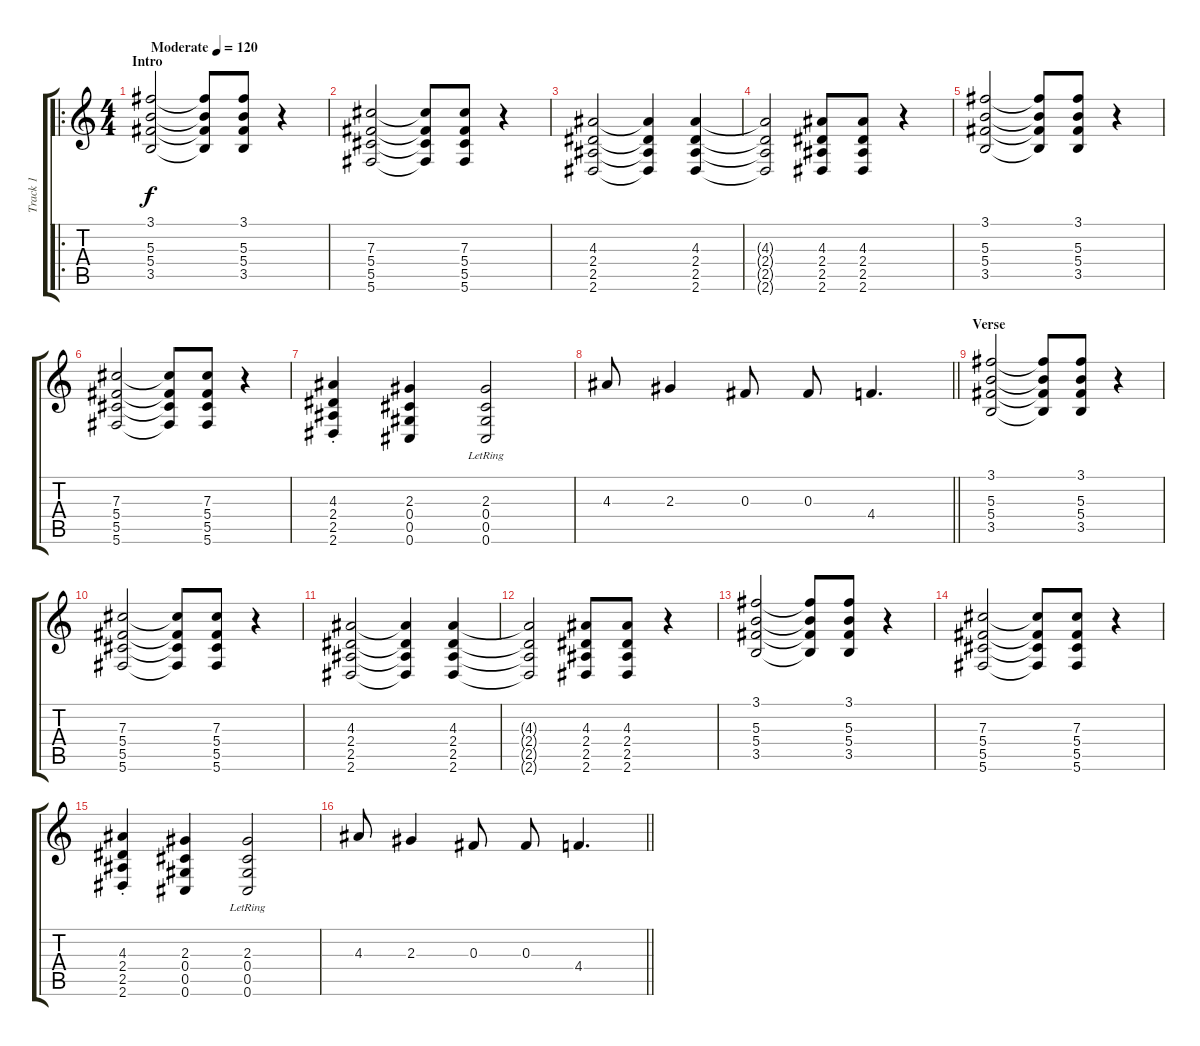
\track ("Track 1" "Track 1") {instrument acousticguitarsteel}
\staff {score tabs}
\tuning (Eb4 Bb3 Gb3 Db3 Ab2 Db2) {hide}
\ro
\ts (4 4)
\section ("" "Intro")
\tempo (120 "Moderate")
\clef g2
\ks c
(3.1 5.3 5.4 3.5).2{dy f instrument acousticguitarsteel} (3.1{t} 5.3{t} 5.4{t} 3.5{t}).8 (3.1 5.3 5.4 3.5).8 r.4 |
(7.3 5.4 5.5 5.6).2 (7.3{t} 5.4{t} 5.5{t} 5.6{t}).8 (7.3 5.4 5.5 5.6).8 r.4 |
(4.3 2.4 2.5 2.6).2 (4.3{t} 2.4{t} 2.5{t} 2.6{t}).4 (4.3 2.4 2.5 2.6).4 |
(4.3{t} 2.4{t} 2.5{t} 2.6{t}).2 (4.3 2.4 2.5 2.6).8 (4.3 2.4 2.5 2.6).8 r.4 |
(3.1 5.3 5.4 3.5).2 (3.1{t} 5.3{t} 5.4{t} 3.5{t}).8 (3.1 5.3 5.4 3.5).8 r.4 |
(7.3 5.4 5.5 5.6).2 (7.3{t} 5.4{t} 5.5{t} 5.6{t}).8 (7.3 5.4 5.5 5.6).8 r.4 |
(4.3{st} 2.4{st} 2.5{st} 2.6{st}).4 (2.3 0.4 0.5 0.6).4 (2.3{lr} 0.4{lr} 0.5{lr} 0.6{lr}).2 |
\barLineRight lightlight
4.3.8 2.3.4 0.3.8 0.3.8 4.4.4{d} |
\section ("" "Verse")
(3.1 5.3 5.4 3.5).2 (3.1{t} 5.3{t} 5.4{t} 3.5{t}).8 (3.1 5.3 5.4 3.5).8 r.4 |
(7.3 5.4 5.5 5.6).2 (7.3{t} 5.4{t} 5.5{t} 5.6{t}).8 (7.3 5.4 5.5 5.6).8 r.4 |
(4.3 2.4 2.5 2.6).2 (4.3{t} 2.4{t} 2.5{t} 2.6{t}).4 (4.3 2.4 2.5 2.6).4 |
(4.3{t} 2.4{t} 2.5{t} 2.6{t}).2 (4.3 2.4 2.5 2.6).8 (4.3 2.4 2.5 2.6).8 r.4 |
(3.1 5.3 5.4 3.5).2 (3.1{t} 5.3{t} 5.4{t} 3.5{t}).8 (3.1 5.3 5.4 3.5).8 r.4 |
(7.3 5.4 5.5 5.6).2 (7.3{t} 5.4{t} 5.5{t} 5.6{t}).8 (7.3 5.4 5.5 5.6).8 r.4 |
(4.3{st} 2.4{st} 2.5{st} 2.6{st}).4 (2.3 0.4 0.5 0.6).4 (2.3{lr} 0.4{lr} 0.5{lr} 0.6{lr}).2 |
\barLineRight lightlight
4.3.8 2.3.4 0.3.8 0.3.8 4.4.4{d}
